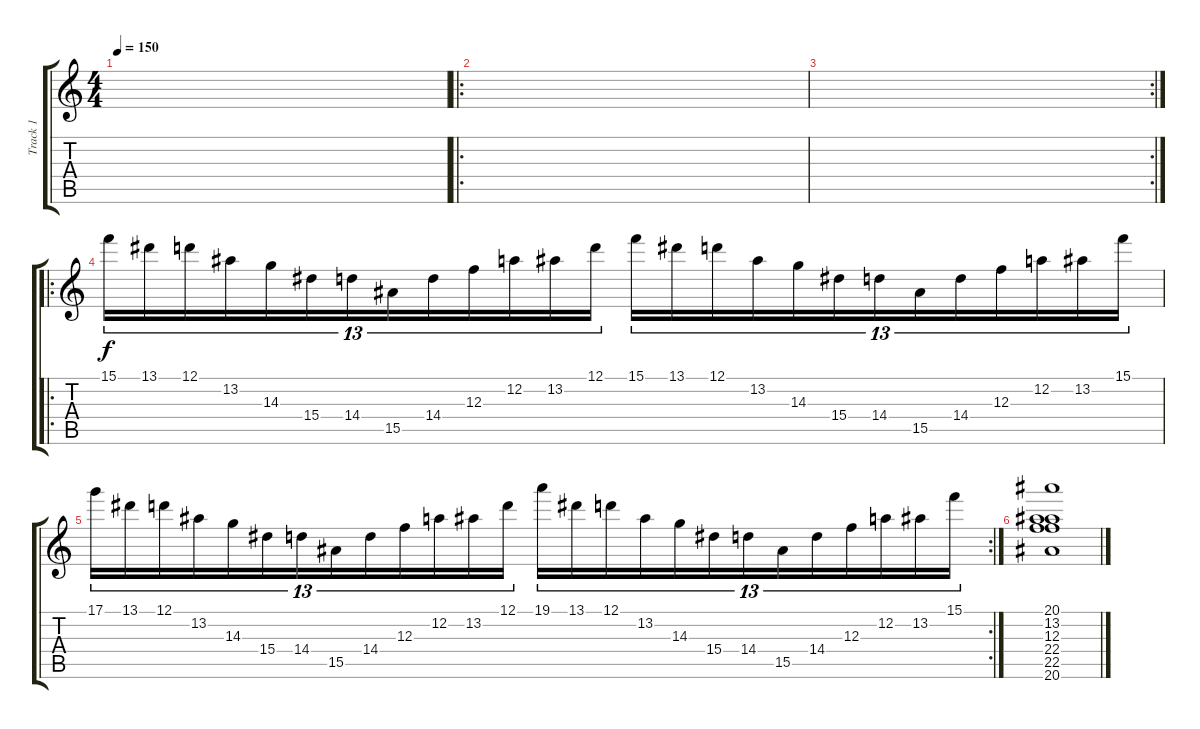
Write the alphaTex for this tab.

\track ("Track 1" "Track 1") {instrument distortionguitar}
\staff {score tabs}
\tuning (D4 A3 F3 C3 G2 D2) {hide}
\ts (4 4)
\tempo 150
\clef g2
\ks c
|
\ro
|
\rc 2
|
\ro
15.1.16{tu (13 8) volume 12 instrument distortionguitar} 13.1.16{tu (13 8)} 12.1.16{tu (13 8)} 13.2.16{tu (13 8)} 14.3.16{tu (13 8)} 15.4.16{tu (13 8)} 14.4.16{tu (13 8)} 15.5.16{tu (13 8)} 14.4.16{tu (13 8)} 12.3.16{tu (13 8)} 12.2.16{tu (13 8)} 13.2.16{tu (13 8)} 12.1.16{tu (13 8)} 15.1.16{tu (13 8)} 13.1.16{tu (13 8)} 12.1.16{tu (13 8)} 13.2.16{tu (13 8)} 14.3.16{tu (13 8)} 15.4.16{tu (13 8)} 14.4.16{tu (13 8)} 15.5.16{tu (13 8)} 14.4.16{tu (13 8)} 12.3.16{tu (13 8)} 12.2.16{tu (13 8)} 13.2.16{tu (13 8)} 15.1.16{tu (13 8)} |
\rc 2
17.1.16{tu (13 8)} 13.1.16{tu (13 8)} 12.1.16{tu (13 8)} 13.2.16{tu (13 8)} 14.3.16{tu (13 8)} 15.4.16{tu (13 8)} 14.4.16{tu (13 8)} 15.5.16{tu (13 8)} 14.4.16{tu (13 8)} 12.3.16{tu (13 8)} 12.2.16{tu (13 8)} 13.2.16{tu (13 8)} 12.1.16{tu (13 8)} 19.1.16{tu (13 8)} 13.1.16{tu (13 8)} 12.1.16{tu (13 8)} 13.2.16{tu (13 8)} 14.3.16{tu (13 8)} 15.4.16{tu (13 8)} 14.4.16{tu (13 8)} 15.5.16{tu (13 8)} 14.4.16{tu (13 8)} 12.3.16{tu (13 8)} 12.2.16{tu (13 8)} 13.2.16{tu (13 8)} 15.1.16{tu (13 8)} |
(20.1 13.2 12.3 22.4 22.5 20.6).1
